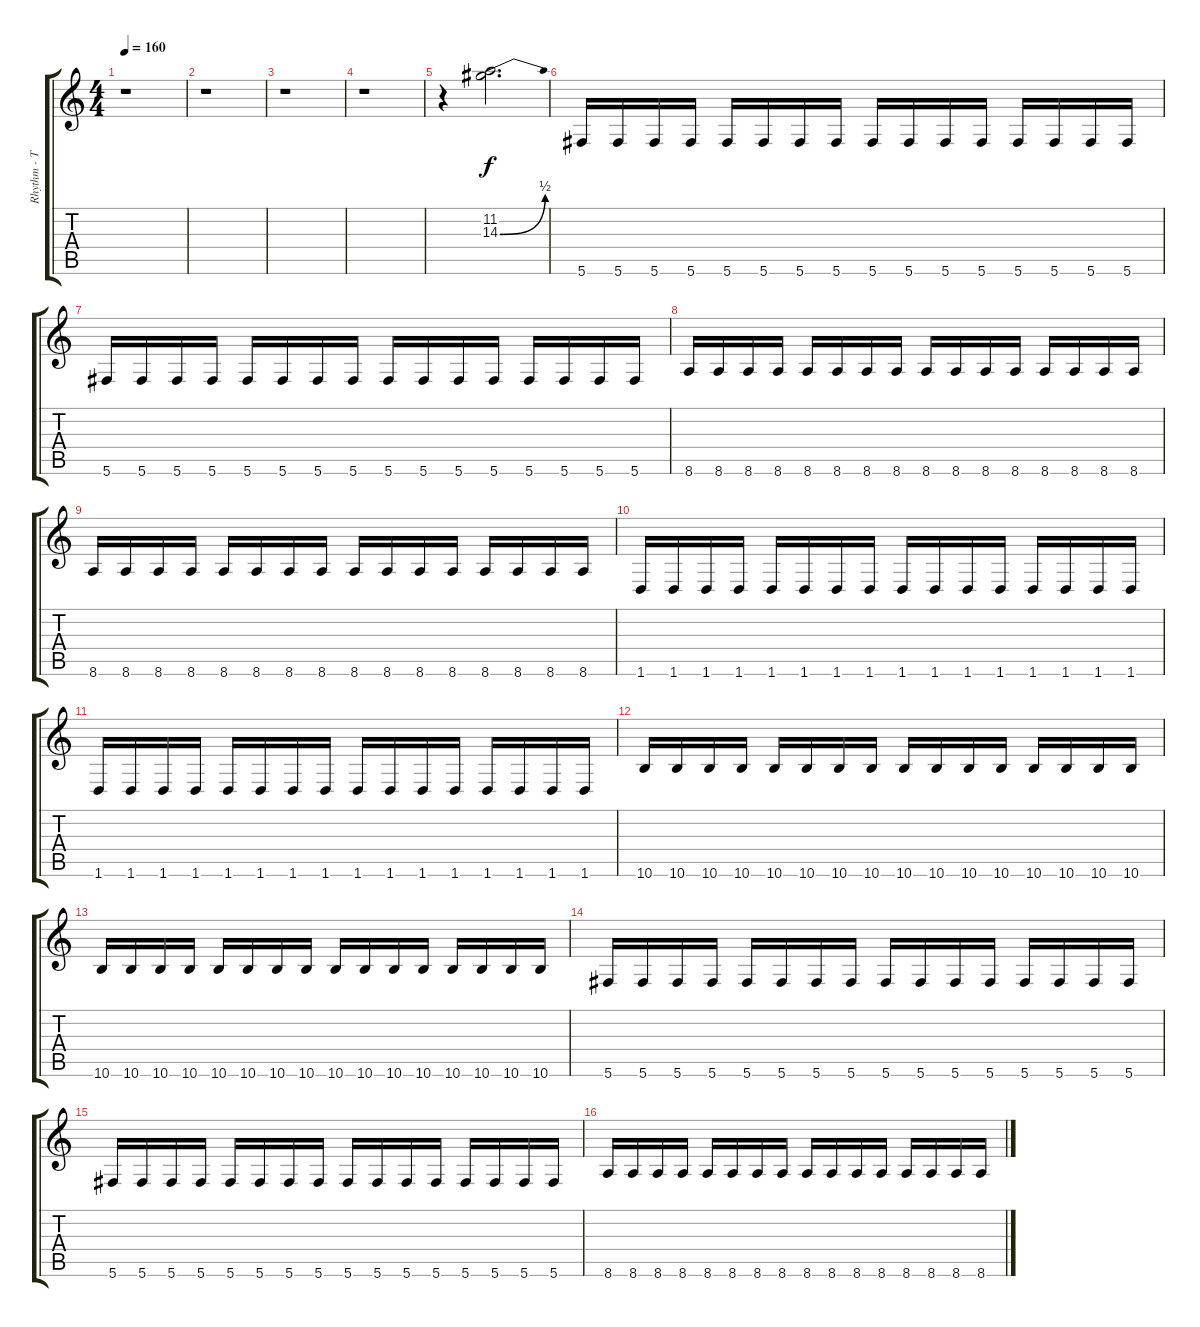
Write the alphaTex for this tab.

\track ("Rhythm - Taylor York" "Rhythm - T") {instrument distortionguitar}
\staff {score tabs}
\tuning (Eb4 Bb3 Gb3 Db3 Ab2 Db2) {hide}
\ts (4 4)
\tempo 160
\clef g2
\ks c
r.1{dy f} |
r.1 |
r.1 |
r.1 |
r.4{volume 16} (11.2 14.3{be (bend 0 0 60 2)}).2{d} |
5.6.16 5.6.16 5.6.16 5.6.16 5.6.16 5.6.16 5.6.16 5.6.16 5.6.16 5.6.16 5.6.16 5.6.16 5.6.16 5.6.16 5.6.16 5.6.16 |
5.6.16 5.6.16 5.6.16 5.6.16 5.6.16 5.6.16 5.6.16 5.6.16 5.6.16 5.6.16 5.6.16 5.6.16 5.6.16 5.6.16 5.6.16 5.6.16 |
8.6.16 8.6.16 8.6.16 8.6.16 8.6.16 8.6.16 8.6.16 8.6.16 8.6.16 8.6.16 8.6.16 8.6.16 8.6.16 8.6.16 8.6.16 8.6.16 |
8.6.16 8.6.16 8.6.16 8.6.16 8.6.16 8.6.16 8.6.16 8.6.16 8.6.16 8.6.16 8.6.16 8.6.16 8.6.16 8.6.16 8.6.16 8.6.16 |
1.6.16 1.6.16 1.6.16 1.6.16 1.6.16 1.6.16 1.6.16 1.6.16 1.6.16 1.6.16 1.6.16 1.6.16 1.6.16 1.6.16 1.6.16 1.6.16 |
1.6.16 1.6.16 1.6.16 1.6.16 1.6.16 1.6.16 1.6.16 1.6.16 1.6.16 1.6.16 1.6.16 1.6.16 1.6.16 1.6.16 1.6.16 1.6.16 |
10.6.16 10.6.16 10.6.16 10.6.16 10.6.16 10.6.16 10.6.16 10.6.16 10.6.16 10.6.16 10.6.16 10.6.16 10.6.16 10.6.16 10.6.16 10.6.16 |
10.6.16 10.6.16 10.6.16 10.6.16 10.6.16 10.6.16 10.6.16 10.6.16 10.6.16 10.6.16 10.6.16 10.6.16 10.6.16 10.6.16 10.6.16 10.6.16 |
5.6.16 5.6.16 5.6.16 5.6.16 5.6.16 5.6.16 5.6.16 5.6.16 5.6.16 5.6.16 5.6.16 5.6.16 5.6.16 5.6.16 5.6.16 5.6.16 |
5.6.16 5.6.16 5.6.16 5.6.16 5.6.16 5.6.16 5.6.16 5.6.16 5.6.16 5.6.16 5.6.16 5.6.16 5.6.16 5.6.16 5.6.16 5.6.16 |
8.6.16 8.6.16 8.6.16 8.6.16 8.6.16 8.6.16 8.6.16 8.6.16 8.6.16 8.6.16 8.6.16 8.6.16 8.6.16 8.6.16 8.6.16 8.6.16
